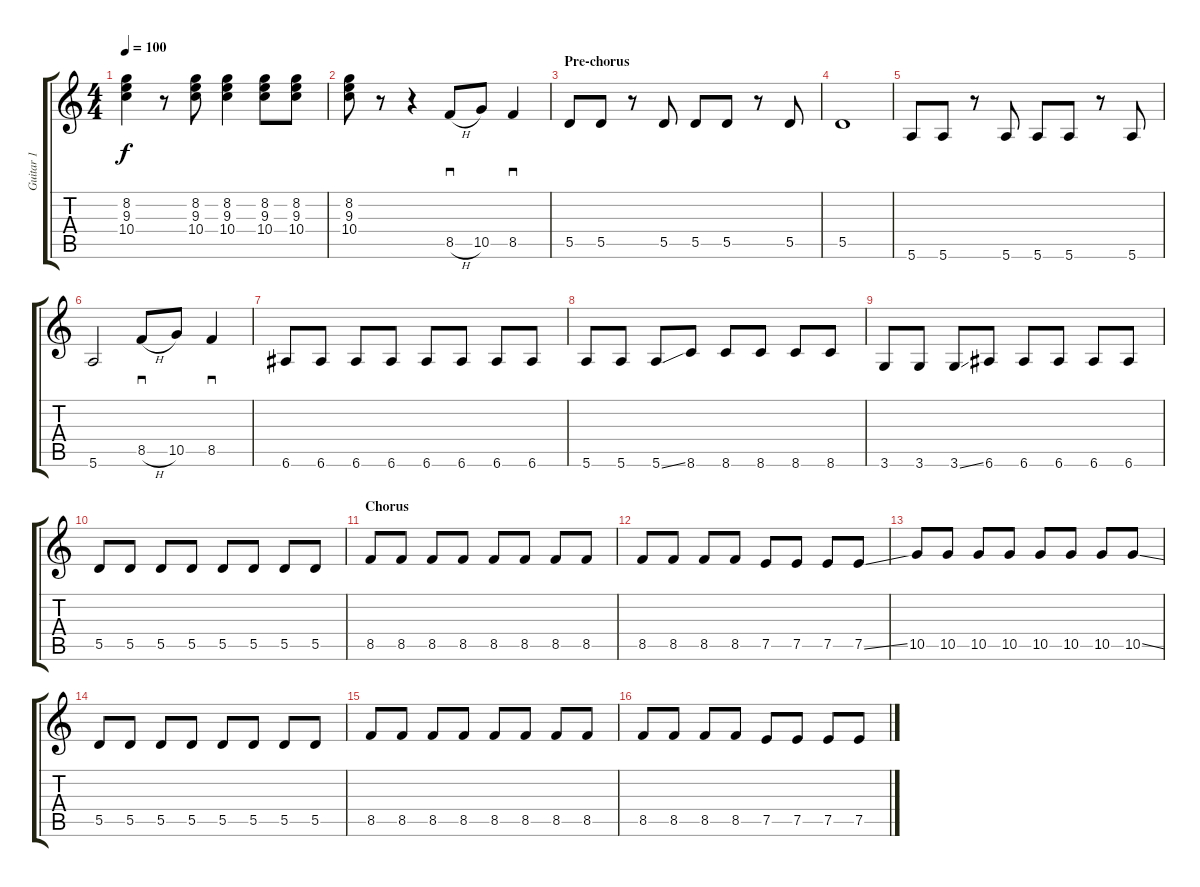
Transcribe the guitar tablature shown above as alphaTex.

\track ("Guitar 1" "Guitar 1") {instrument overdrivenguitar}
\staff {score tabs}
\tuning (E4 B3 G3 D3 A2 E2) {hide}
\ts (4 4)
\tempo 100
\clef g2
\ks c
(8.2 9.3 10.4).4{dy f} r.8 (8.2 9.3 10.4).8 (8.2 9.3 10.4).4 (8.2 9.3 10.4).8 (8.2 9.3 10.4).8 |
(8.2 9.3 10.4).8 r.8 r.4 8.5{h}.8{sd} 10.5.8 8.5.4{sd} |
\section ("" "Pre-chorus")
5.5.8 5.5.8 r.8 5.5.8 5.5.8 5.5.8 r.8 5.5.8 |
5.5.1 |
5.6.8 5.6.8 r.8 5.6.8 5.6.8 5.6.8 r.8 5.6.8 |
5.6.2 8.5{h}.8{sd} 10.5.8 8.5.4{sd} |
6.6.8 6.6.8 6.6.8 6.6.8 6.6.8 6.6.8 6.6.8 6.6.8 |
5.6.8 5.6.8 5.6{ss}.8 8.6.8 8.6.8 8.6.8 8.6.8 8.6.8 |
3.6.8 3.6.8 3.6{ss}.8 6.6.8 6.6.8 6.6.8 6.6.8 6.6.8 |
5.5.8 5.5.8 5.5.8 5.5.8 5.5.8 5.5.8 5.5.8 5.5.8 |
\section ("" "Chorus")
8.5.8 8.5.8 8.5.8 8.5.8 8.5.8 8.5.8 8.5.8 8.5.8 |
8.5.8 8.5.8 8.5.8 8.5.8 7.5.8 7.5.8 7.5.8 7.5{ss}.8 |
10.5.8 10.5.8 10.5.8 10.5.8 10.5.8 10.5.8 10.5.8 10.5{ss}.8 |
5.5.8 5.5.8 5.5.8 5.5.8 5.5.8 5.5.8 5.5.8 5.5.8 |
8.5.8 8.5.8 8.5.8 8.5.8 8.5.8 8.5.8 8.5.8 8.5.8 |
8.5.8 8.5.8 8.5.8 8.5.8 7.5.8 7.5.8 7.5.8 7.5{ss}.8
